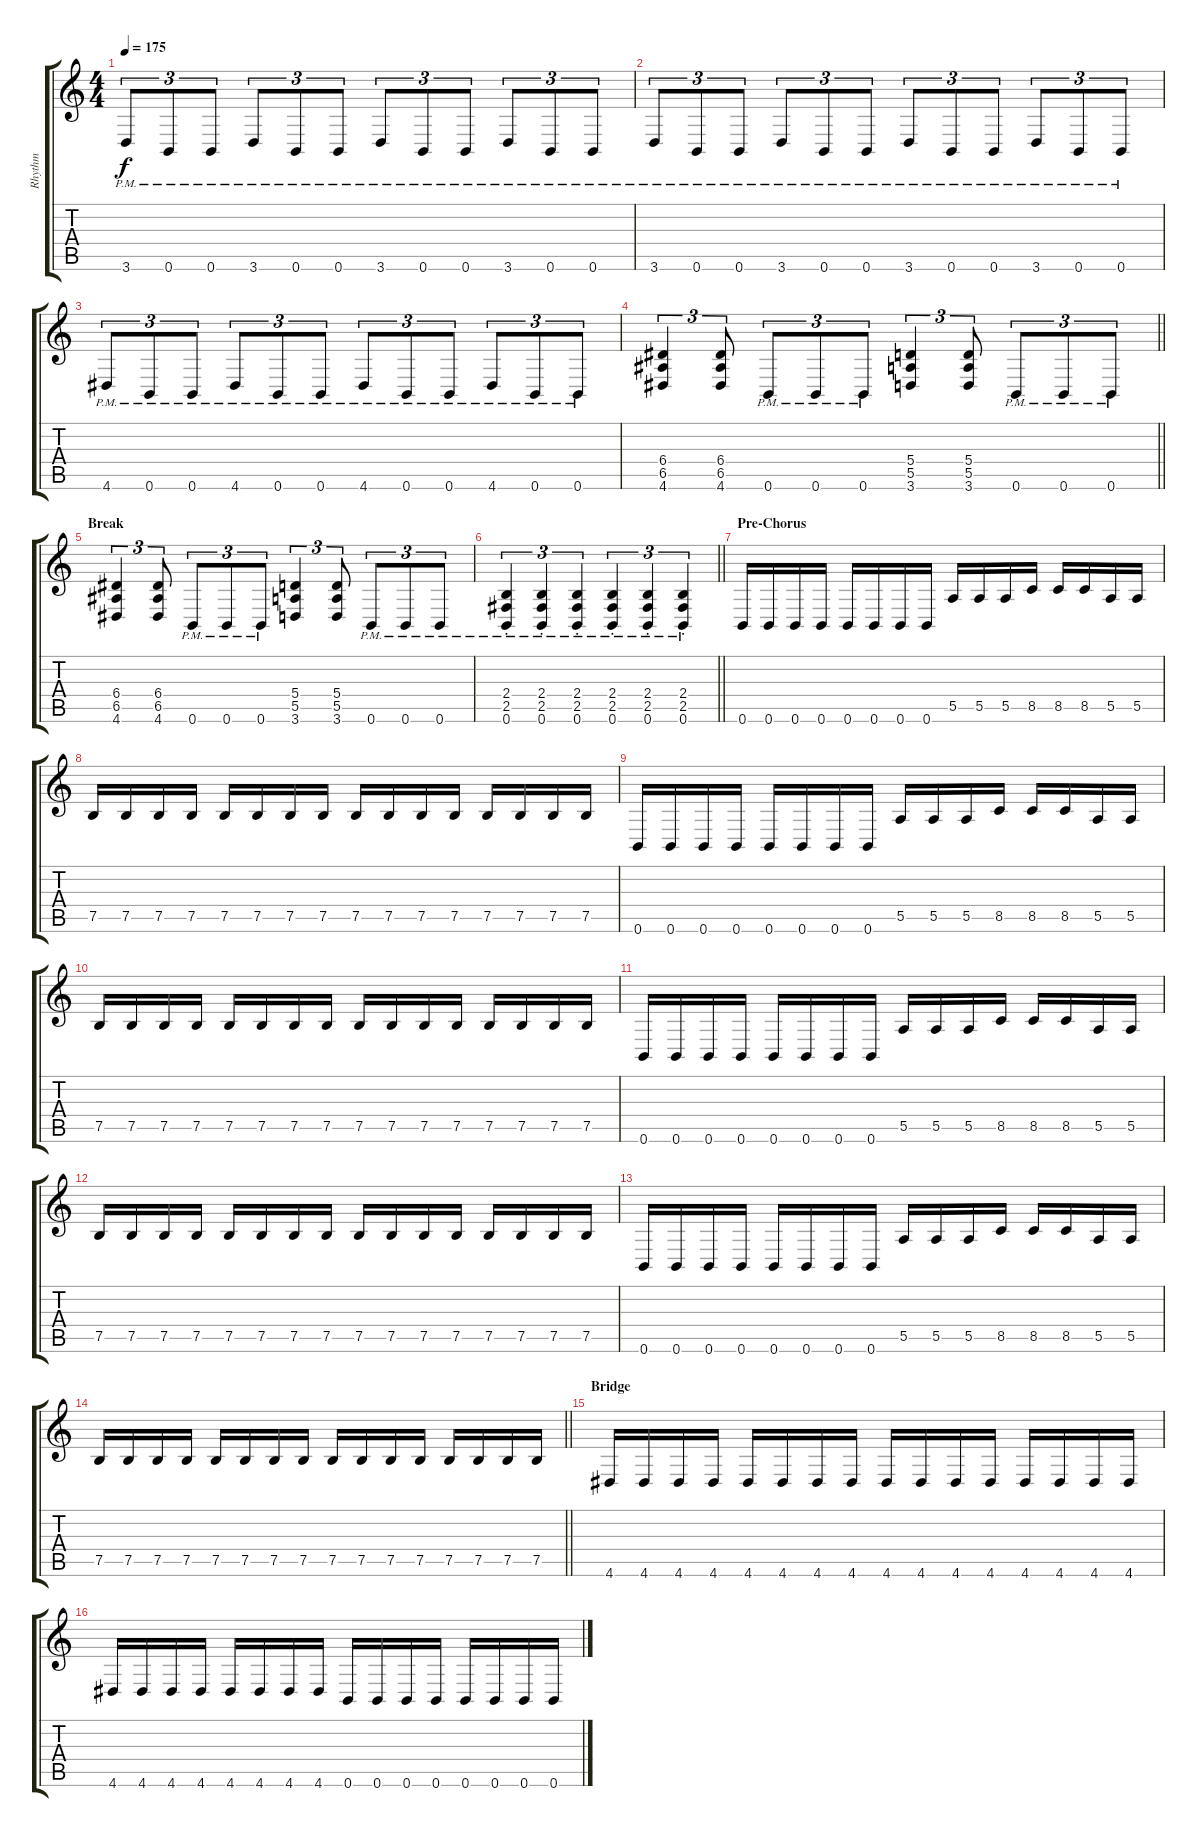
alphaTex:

\track ("Rhythm" "Rhythm") {instrument distortionguitar}
\staff {score tabs}
\tuning (B3 Gb3 D3 A2 E2 B1) {hide}
\ts (4 4)
\tempo 175
\clef g2
\ks c
3.6{pm}.8{tu (3 2) dy f} 0.6{pm}.8{tu (3 2)} 0.6{pm}.8{tu (3 2)} 3.6{pm}.8{tu (3 2)} 0.6{pm}.8{tu (3 2)} 0.6{pm}.8{tu (3 2)} 3.6{pm}.8{tu (3 2)} 0.6{pm}.8{tu (3 2)} 0.6{pm}.8{tu (3 2)} 3.6{pm}.8{tu (3 2)} 0.6{pm}.8{tu (3 2)} 0.6{pm}.8{tu (3 2)} |
3.6{pm}.8{tu (3 2)} 0.6{pm}.8{tu (3 2)} 0.6{pm}.8{tu (3 2)} 3.6{pm}.8{tu (3 2)} 0.6{pm}.8{tu (3 2)} 0.6{pm}.8{tu (3 2)} 3.6{pm}.8{tu (3 2)} 0.6{pm}.8{tu (3 2)} 0.6{pm}.8{tu (3 2)} 3.6{pm}.8{tu (3 2)} 0.6{pm}.8{tu (3 2)} 0.6{pm}.8{tu (3 2)} |
4.6{pm}.8{tu (3 2)} 0.6{pm}.8{tu (3 2)} 0.6{pm}.8{tu (3 2)} 4.6{pm}.8{tu (3 2)} 0.6{pm}.8{tu (3 2)} 0.6{pm}.8{tu (3 2)} 4.6{pm}.8{tu (3 2)} 0.6{pm}.8{tu (3 2)} 0.6{pm}.8{tu (3 2)} 4.6{pm}.8{tu (3 2)} 0.6{pm}.8{tu (3 2)} 0.6{pm}.8{tu (3 2)} |
\barLineRight lightlight
(6.4 6.5 4.6).4{tu (3 2)} (6.4 6.5 4.6).8{tu (3 2)} 0.6{pm}.8{tu (3 2)} 0.6{pm}.8{tu (3 2)} 0.6{pm}.8{tu (3 2)} (5.4 5.5 3.6).4{tu (3 2)} (5.4 5.5 3.6).8{tu (3 2)} 0.6{pm}.8{tu (3 2)} 0.6{pm}.8{tu (3 2)} 0.6{pm}.8{tu (3 2)} |
\section ("" "Break")
(6.4 6.5 4.6).4{tu (3 2)} (6.4 6.5 4.6).8{tu (3 2)} 0.6{pm}.8{tu (3 2)} 0.6{pm}.8{tu (3 2)} 0.6{pm}.8{tu (3 2)} (5.4 5.5 3.6).4{tu (3 2)} (5.4 5.5 3.6).8{tu (3 2)} 0.6{pm}.8{tu (3 2)} 0.6{pm}.8{tu (3 2)} 0.6{pm}.8{tu (3 2)} |
\barLineRight lightlight
(2.4{pm st} 2.5{pm st} 0.6{pm st}).4{tu (3 2)} (2.4{pm st} 2.5{pm st} 0.6{pm st}).4{tu (3 2)} (2.4{pm st} 2.5{pm st} 0.6{pm st}).4{tu (3 2)} (2.4{pm st} 2.5{pm st} 0.6{pm st}).4{tu (3 2)} (2.4{pm st} 2.5{pm st} 0.6{pm st}).4{tu (3 2)} (2.4{pm st} 2.5{pm st} 0.6{pm st}).4{tu (3 2)} |
\section ("" "Pre-Chorus")
0.6.16 0.6.16 0.6.16 0.6.16 0.6.16 0.6.16 0.6.16 0.6.16 5.5.16 5.5.16 5.5.16 8.5.16 8.5.16 8.5.16 5.5.16 5.5.16 |
7.5.16 7.5.16 7.5.16 7.5.16 7.5.16 7.5.16 7.5.16 7.5.16 7.5.16 7.5.16 7.5.16 7.5.16 7.5.16 7.5.16 7.5.16 7.5.16 |
0.6.16 0.6.16 0.6.16 0.6.16 0.6.16 0.6.16 0.6.16 0.6.16 5.5.16 5.5.16 5.5.16 8.5.16 8.5.16 8.5.16 5.5.16 5.5.16 |
7.5.16 7.5.16 7.5.16 7.5.16 7.5.16 7.5.16 7.5.16 7.5.16 7.5.16 7.5.16 7.5.16 7.5.16 7.5.16 7.5.16 7.5.16 7.5.16 |
0.6.16 0.6.16 0.6.16 0.6.16 0.6.16 0.6.16 0.6.16 0.6.16 5.5.16 5.5.16 5.5.16 8.5.16 8.5.16 8.5.16 5.5.16 5.5.16 |
7.5.16 7.5.16 7.5.16 7.5.16 7.5.16 7.5.16 7.5.16 7.5.16 7.5.16 7.5.16 7.5.16 7.5.16 7.5.16 7.5.16 7.5.16 7.5.16 |
0.6.16 0.6.16 0.6.16 0.6.16 0.6.16 0.6.16 0.6.16 0.6.16 5.5.16 5.5.16 5.5.16 8.5.16 8.5.16 8.5.16 5.5.16 5.5.16 |
\barLineRight lightlight
7.5.16 7.5.16 7.5.16 7.5.16 7.5.16 7.5.16 7.5.16 7.5.16 7.5.16 7.5.16 7.5.16 7.5.16 7.5.16 7.5.16 7.5.16 7.5.16 |
\section ("" "Bridge")
4.6.16 4.6.16 4.6.16 4.6.16 4.6.16 4.6.16 4.6.16 4.6.16 4.6.16 4.6.16 4.6.16 4.6.16 4.6.16 4.6.16 4.6.16 4.6.16 |
4.6.16 4.6.16 4.6.16 4.6.16 4.6.16 4.6.16 4.6.16 4.6.16 0.6.16 0.6.16 0.6.16 0.6.16 0.6.16 0.6.16 0.6.16 0.6.16
